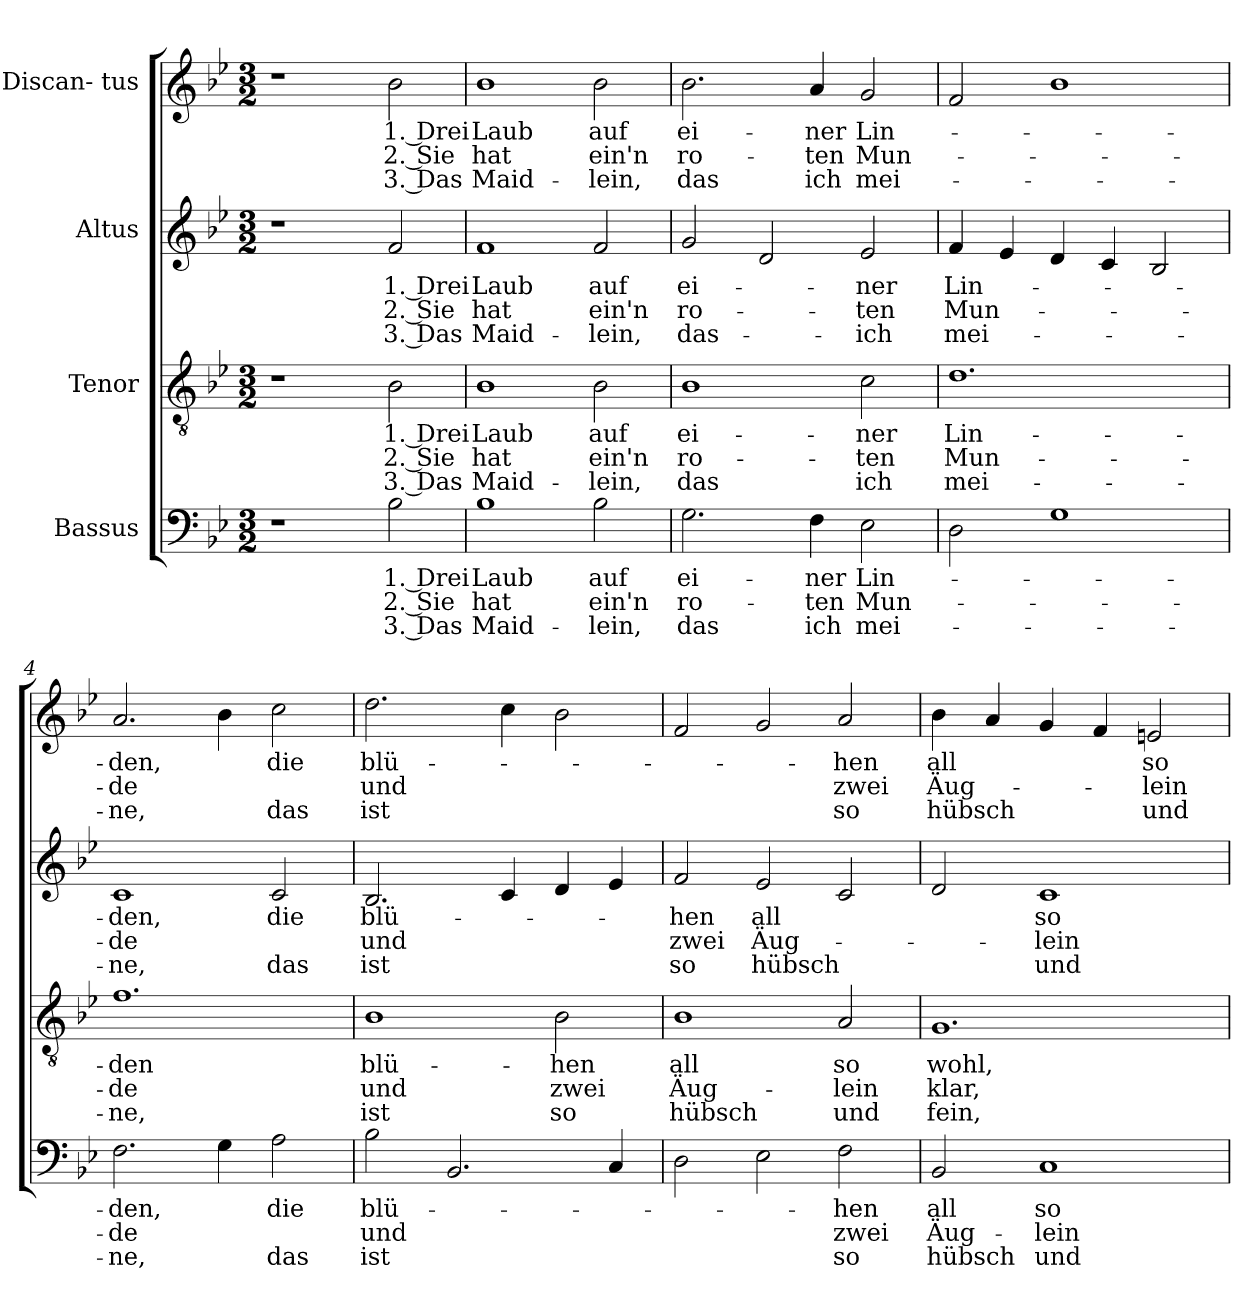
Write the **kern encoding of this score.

**kern	**text	**text	**text	**kern	**text	**text	**text	**kern	**text	**text	**text	**kern	**text	**text	**text
*part4	*part4	*part4	*part4	*part3	*part3	*part3	*part3	*part2	*part2	*part2	*part2	*part1	*part1	*part1	*part1
*staff4	*staff4	*staff4	*staff4	*staff3	*staff3	*staff3	*staff3	*staff2	*staff2	*staff2	*staff2	*staff1	*staff1	*staff1	*staff1
*I"Bassus	*	*	*	*I"Tenor	*	*	*	*I"Altus	*	*	*	*I"Discan- tus	*	*	*
*clefF4	*	*	*	*clefGv2	*	*	*	*clefG2	*	*	*	*clefG2	*	*	*
*k[b-e-]	*	*	*	*k[b-e-]	*	*	*	*k[b-e-]	*	*	*	*k[b-e-]	*	*	*
*M3/2	*	*	*	*M3/2	*	*	*	*M3/2	*	*	*	*M3/2	*	*	*
*MM200	*	*	*	*MM200	*	*	*	*MM200	*	*	*	*MM200	*	*	*
=	=	=	=	=	=	=	=	=	=	=	=	=	=	=	=
1r	.	.	.	1r	.	.	.	1r	.	.	.	1r	.	.	.
!	!LO:LY:b	!LO:LY:b	!LO:LY:b	!	!LO:LY:b	!LO:LY:b	!LO:LY:b	!	!LO:LY:b	!LO:LY:b	!LO:LY:b	!	!LO:LY:b	!LO:LY:b	!LO:LY:b
2B-\	1. Drei	2. Sie	3. Das	2B-\	1. Drei	2. Sie	3. Das	2f/	1. Drei	2. Sie	3. Das	2b-\	1. Drei	2. Sie	3. Das
=1	=1	=1	=1	=1	=1	=1	=1	=1	=1	=1	=1	=1	=1	=1	=1
!	!LO:LY:b	!LO:LY:b	!LO:LY:b	!	!LO:LY:b	!LO:LY:b	!LO:LY:b	!	!LO:LY:b	!LO:LY:b	!LO:LY:b	!	!LO:LY:b	!LO:LY:b	!LO:LY:b
1B-	Laub	hat	Maid-	1B-	Laub	hat	Maid-	1f	Laub	hat	Maid-	1b-	Laub	hat	Maid-
!	!LO:LY:b	!LO:LY:b	!LO:LY:b	!	!LO:LY:b	!LO:LY:b	!LO:LY:b	!	!LO:LY:b	!LO:LY:b	!LO:LY:b	!	!LO:LY:b	!LO:LY:b	!LO:LY:b
2B-\	auf	ein'n	-lein,	2B-\	auf	ein'n	-lein,	2f/	auf	ein'n	-lein,	2b-\	auf	ein'n	-lein,
=2	=2	=2	=2	=2	=2	=2	=2	=2	=2	=2	=2	=2	=2	=2	=2
!	!LO:LY:b	!LO:LY:b	!LO:LY:b	!	!LO:LY:b	!LO:LY:b	!LO:LY:b	!	!LO:LY:b	!LO:LY:b	!LO:LY:b	!	!LO:LY:b	!LO:LY:b	!LO:LY:b
2.G\	ei-	ro-	das	1B-	ei-	ro-	das	2g/	ei-	ro-	das-	2.b-\	ei-	ro-	das
.	.	.	.	.	.	.	.	2d/	.	.	.	.	.	.	.
!	!LO:LY:b	!LO:LY:b	!LO:LY:b	!	!	!	!	!	!	!	!	!	!LO:LY:b	!LO:LY:b	!LO:LY:b
4F\	-ner	-ten	ich	.	.	.	.	.	.	.	.	4a/	-ner	-ten	ich
!	!LO:LY:b	!LO:LY:b	!LO:LY:b	!	!LO:LY:b	!LO:LY:b	!LO:LY:b	!	!LO:LY:b	!LO:LY:b	!LO:LY:b	!	!LO:LY:b	!LO:LY:b	!LO:LY:b
2E-\	Lin-	Mun-	mei-	2c\	-ner	-ten	ich	2e-/	-ner	-ten	-ich	2g/	Lin-	Mun-	mei-
=3	=3	=3	=3	=3	=3	=3	=3	=3	=3	=3	=3	=3	=3	=3	=3
!	!	!	!	!	!LO:LY:b	!LO:LY:b	!LO:LY:b	!	!LO:LY:b	!LO:LY:b	!LO:LY:b	!	!	!	!
2D\	.	.	.	1.d	Lin-	Mun-	mei-	4f/	Lin-	Mun-	mei-	2f/	.	.	.
.	.	.	.	.	.	.	.	4e-/	.	.	.	.	.	.	.
1G	.	.	.	.	.	.	.	4d/	.	.	.	1b-	.	.	.
.	.	.	.	.	.	.	.	4c/	.	.	.	.	.	.	.
.	.	.	.	.	.	.	.	2B-/	.	.	.	.	.	.	.
=4	=4	=4	=4	=4	=4	=4	=4	=4	=4	=4	=4	=4	=4	=4	=4
!	!LO:LY:b	!LO:LY:b	!LO:LY:b	!	!LO:LY:b	!LO:LY:b	!LO:LY:b	!	!LO:LY:b	!LO:LY:b	!LO:LY:b	!	!LO:LY:b	!LO:LY:b	!LO:LY:b
2.F\	-den,	-de	-ne,	1.f	-den	-de	-ne,	1c	-den,	-de	-ne,	2.a/	-den,	-de	-ne,
4G\	.	.	.	.	.	.	.	.	.	.	.	4b-\	.	.	.
!	!LO:LY:b	!	!LO:LY:b	!	!	!	!	!	!LO:LY:b	!	!LO:LY:b	!	!LO:LY:b	!	!LO:LY:b
2A\	die	.	das	.	.	.	.	2c/	die	.	das	2cc\	die	.	das
=5	=5	=5	=5	=5	=5	=5	=5	=5	=5	=5	=5	=5	=5	=5	=5
!	!LO:LY:b	!LO:LY:b	!LO:LY:b	!	!LO:LY:b	!LO:LY:b	!LO:LY:b	!	!LO:LY:b	!LO:LY:b	!LO:LY:b	!	!LO:LY:b	!LO:LY:b	!LO:LY:b
2B-\	blü-	und	ist	1B-	blü-	und	ist	2.B-/	blü-	und	ist	2.dd\	blü-	und	ist
2.BB-/	.	.	.	.	.	.	.	.	.	.	.	.	.	.	.
.	.	.	.	.	.	.	.	4c/	.	.	.	4cc\	.	.	.
!	!	!	!	!	!LO:LY:b	!LO:LY:b	!LO:LY:b	!	!	!	!	!	!	!	!
.	.	.	.	2B-\	-hen	zwei	so	4d/	.	.	.	2b-\	.	.	.
4C/	.	.	.	.	.	.	.	4e-/	.	.	.	.	.	.	.
!!LO:LB:g=z
=6	=6	=6	=6	=6	=6	=6	=6	=6	=6	=6	=6	=6	=6	=6	=6
!	!	!	!	!	!LO:LY:b	!LO:LY:b	!LO:LY:b	!	!LO:LY:b	!LO:LY:b	!LO:LY:b	!	!	!	!
2D\	.	.	.	1B-	all	Äug-	hübsch	2f/	-hen	zwei	so	2f/	.	.	.
!	!	!	!	!	!	!	!	!	!LO:LY:b	!LO:LY:b	!LO:LY:b	!	!	!	!
2E-\	.	.	.	.	.	.	.	2e-/	-all	Äug-	hübsch	2g/	.	.	.
!	!LO:LY:b	!LO:LY:b	!LO:LY:b	!	!LO:LY:b	!LO:LY:b	!LO:LY:b	!	!	!	!	!	!LO:LY:b	!LO:LY:b	!LO:LY:b
2F\	-hen	zwei	so	2A/	so	-lein	und	2c/	.	.	.	2a/	-hen	zwei	so
=7	=7	=7	=7	=7	=7	=7	=7	=7	=7	=7	=7	=7	=7	=7	=7
!	!LO:LY:b	!LO:LY:b	!LO:LY:b	!	!LO:LY:b	!LO:LY:b	!LO:LY:b	!	!	!	!	!	!LO:LY:b	!LO:LY:b	!LO:LY:b
2BB-/	all	Äug-	hübsch	1.G	wohl,	klar,	fein,	2d/	.	.	.	4b-\	-all	Äug-	hübsch
.	.	.	.	.	.	.	.	.	.	.	.	4a/	.	.	.
!	!LO:LY:b	!LO:LY:b	!LO:LY:b	!	!	!	!	!	!LO:LY:b	!LO:LY:b	!LO:LY:b	!	!	!	!
1C	so	-lein	und	.	.	.	.	1c	so	-lein	und	4g/	.	.	.
.	.	.	.	.	.	.	.	.	.	.	.	4f/	.	.	.
!	!	!	!	!	!	!	!	!	!	!	!	!	!LO:LY:b	!LO:LY:b	!LO:LY:b
.	.	.	.	.	.	.	.	.	.	.	.	2en/	so	-lein	und
=	=	=	=	=	=	=	=	=	=	=	=	=	=	=	=
*-	*-	*-	*-	*-	*-	*-	*-	*-	*-	*-	*-	*-	*-	*-	*-
